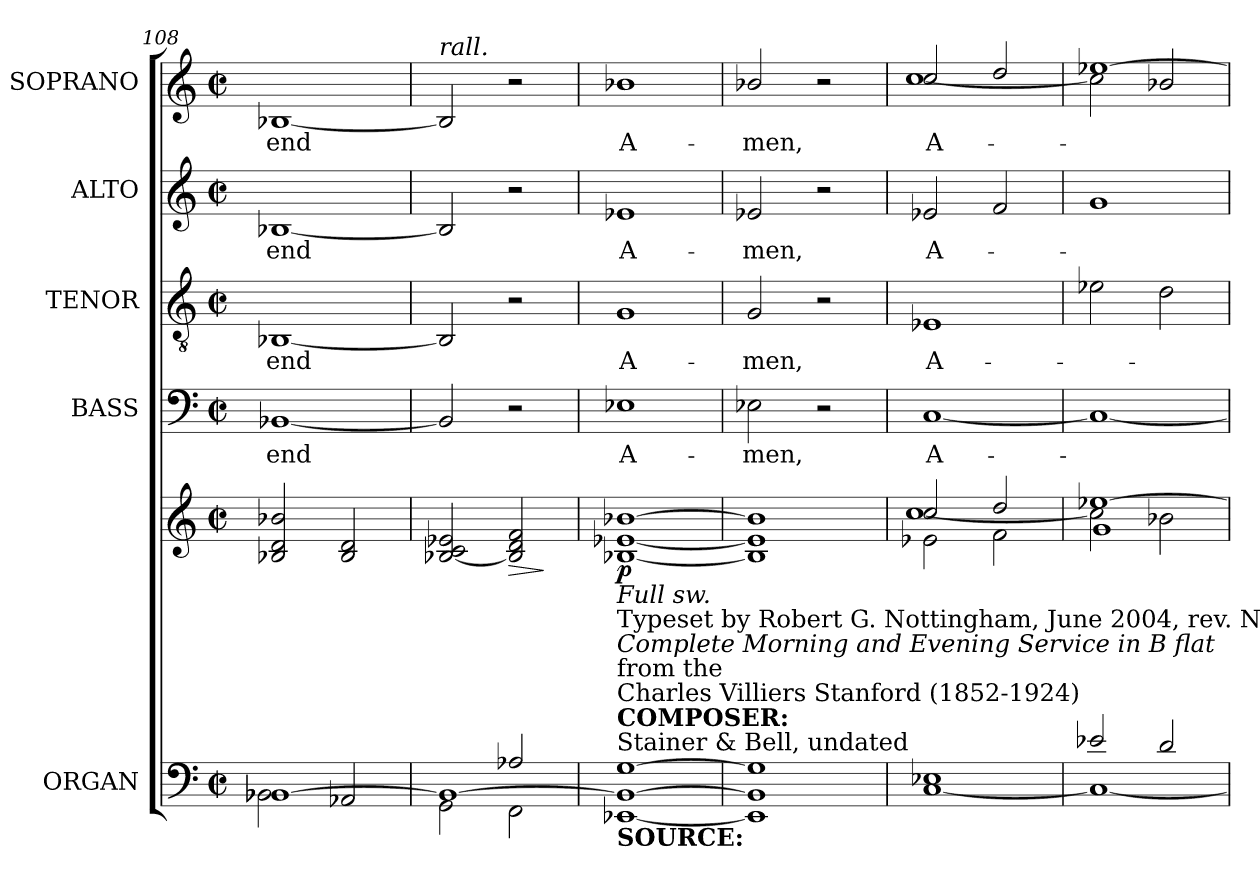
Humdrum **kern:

**kern	**kern	**dynam	**kern	**text	**kern	**text	**kern	**text	**kern	**text
*part5	*part5	*part5	*part4	*part4	*part3	*part3	*part2	*part2	*part1	*part1
*staff6	*staff5	*staff5/6	*staff4	*staff4	*staff3	*staff3	*staff2	*staff2	*staff1	*staff1
*I"ORGAN	*	*	*I"BASS	*	*I"TENOR	*	*I"ALTO	*	*I"SOPRANO	*
*clefF4	*clefG2	*	*clefF4	*	*clefGv2	*	*clefG2	*	*clefG2	*
*	*	*	*	*	*ITrd7c12	*	*	*	*	*
*k[]	*k[]	*	*k[]	*	*k[]	*	*k[]	*	*k[]	*
*C:	*C:	*	*C:	*	*C:	*	*C:	*	*C:	*
*M2/2	*M2/2	*	*M2/2	*	*M2/2	*	*M2/2	*	*M2/2	*
*met(c|)	*met(c|)	*	*met(c|)	*	*met(c|)	*	*met(c|)	*	*met(c|)	*
=108	=108	=108	=108	=108	=108	=108	=108	=108	=108	=108
*^	*	*	*	*	*	*	*	*	*	*
!	!	!	!	!	!LO:LY:b:color=#000000	!	!	!	!	!	!
!	!	!	!	!	!	!	!LO:LY:b:color=#000000	!	!	!	!
!	!	!	!	!	!	!	!	!	!LO:LY:b:color=#000000	!	!
!	!	!	!	!	!	!	!	!	!	!	!LO:LY:b:color=#000000
[1BB-i	2BB-i\	2B-i/ 2di 2b-i	.	[1BB-i	end	[1BBB-i	end	[1B-i	end	[1B-i	end
.	2AA-Xi/	2B-i/ 2di	.	.	.	.	.	.	.	.	.
=109	=109	=109	=109	=109	=109	=109	=109	=109	=109	=109	=109
*	*^	*	*	*	*	*	*	*	*	*	*
!	!	!	!	!	!	!	!	!	!	!	!LO:TX:a:i:t=rall.	!
1BB-i_	2GGi\	2ryy	[2B-i/ 2ci 2e-i	.	2BB-i/]	.	2BBB-i/]	.	2B-i/]	.	2B-i/]	.
!	!	!	!	!LO:HP:b	!	!	!	!	!	!	!	!
.	2FFi\	2A-Xi/	2B-i/] 2di 2fi	>	2r	.	2r	.	2r	.	2r	.
*v	*v	*v	*	*	*	*	*	*	*	*	*	*
.	.	]	.	.	.	.	.	.	.	.
!!LO:PB:g=z
=110	=110	=110	=110	=110	=110	=110	=110	=110	=110	=110
*^	*	*	*	*	*	*	*	*	*	*
!	!	!	!	!	!LO:LY:b:color=#000000	!	!	!	!	!	!
!	!	!	!	!	!	!	!LO:LY:b:color=#000000	!	!	!	!
!	!	!	!	!	!	!	!	!	!LO:LY:b:color=#000000	!	!
!LO:TX:b:B:t=SOURCE&colon;	!	!	!	!	!	!	!	!	!	!	!
!LO:TX:t=Stainer & Bell, undated	!	!	!	!	!	!	!	!	!	!	!
!LO:TX:B:t=COMPOSER&colon;	!	!	!	!	!	!	!	!	!	!	!
!LO:TX:t=Charles Villiers Stanford (1852-1924)	!	!	!	!	!	!	!	!	!	!	!
!LO:TX:t=from the	!	!	!	!	!	!	!	!	!	!	!
!LO:TX:i:t=Complete Morning and Evening Service in B flat	!	!	!	!	!	!	!	!	!	!	!
!LO:TX:t=Typeset by Robert G. Nottingham, June 2004, rev. November 2005 and 11/06/09	!	!	!	!	!	!	!	!	!	!	!
!LO:TX:a:i:t=Full sw.	!	!	!	!	!	!	!	!	!	!	!
!	!	!	!	!	!	!	!	!	!	!	!LO:LY:b:color=#000000
1BB-i_ [1Gi	[1EE-i	[1B-i [1e-i [1b-i	p	1E-i	A-	1GGi	A-	1e-i	A-	1b-i	A-
=111	=111	=111	=111	=111	=111	=111	=111	=111	=111	=111	=111
!	!	!	!	!	!LO:LY:b:color=#000000	!	!	!	!	!	!
!	!	!	!	!	!	!	!LO:LY:b:color=#000000	!	!	!	!
!	!	!	!	!	!	!	!	!	!LO:LY:b:color=#000000	!	!
!	!	!	!	!	!	!	!	!	!	!	!LO:LY:b:color=#000000
1BB-i] 1Gi]	1EE-i]	1B-i] 1e-i] 1b-i]	.	2E-i\	-men,	2GGi/	-men,	2e-i/	-men,	2b-i/	-men,
.	.	.	.	2r	.	2r	.	2r	.	2r	.
=112	=112	=112	=112	=112	=112	=112	=112	=112	=112	=112	=112
*	*	*^	*	*	*	*	*	*	*	*	*
*	*	*	*^	*	*	*	*	*	*	*	*	*
!	!	!	!	!	!	!	!LO:LY:b:color=#000000	!	!	!	!	!	!
!	!	!	!	!	!	!	!	!	!LO:LY:b:color=#000000	!	!	!	!
!	!	!	!	!	!	!	!	!	!	!	!LO:LY:b:color=#000000	!	!
!	!	!	!	!	!	!	!	!	!	!	!	!	!LO:LY:b:color=#000000
*	*	*	*	*	*	*	*	*	*	*	*	*^	*
1E-i	[1Ci	2cci/	[1cci	2e-i\	.	[1Ci	A-	1EE-i	A-	2e-i/	A-	2cci/	[1cci	A-
.	.	2ddi/	.	2fi\	.	.	.	.	.	2fi/	.	2ddi/	.	.
=113	=113	=113	=113	=113	=113	=113	=113	=113	=113	=113	=113	=113	=113	=113
2e-i/	1Ci_	[1ee-i	2cci\]	1gi	.	1Ci_	.	2E-i\	.	1gi	.	[1ee-i	2cci\]	.
2di/	.	.	2b-i\	.	.	.	.	2Di\	.	.	.	.	2b-i/	.
*v	*v	*	*	*	*	*	*	*	*	*	*	*v	*v	*
*	*v	*v	*v	*	*	*	*	*	*	*	*	*
=	=	=	=	=	=	=	=	=	=	=
*-	*-	*-	*-	*-	*-	*-	*-	*-	*-	*-
